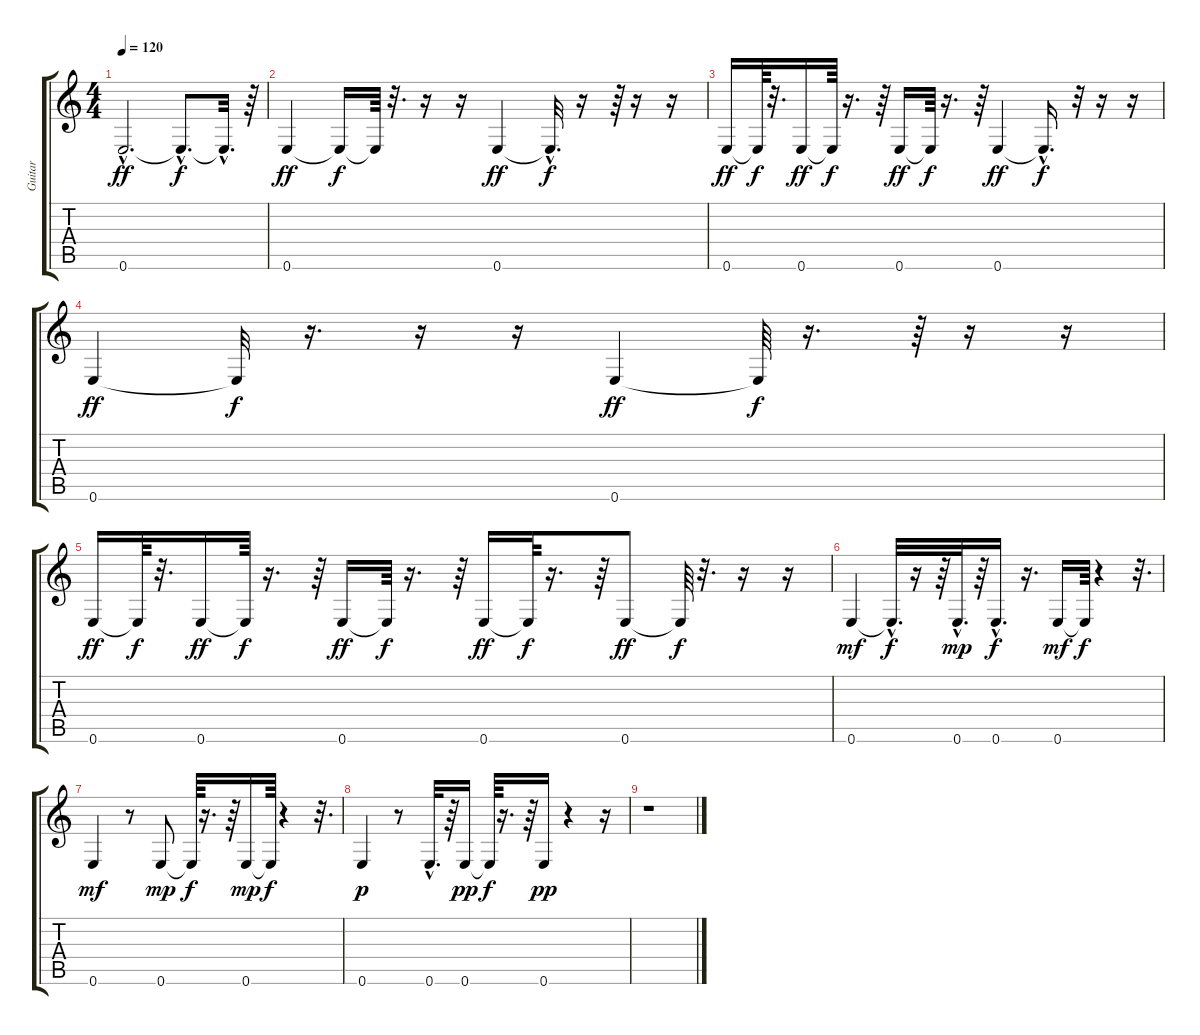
\track ("Guitar" "Guitar") {instrument acousticguitarnylon}
\staff {score tabs}
\tuning (E4 B3 G3 D3 A2 E2) {hide}
\ts (4 4)
\tempo 120
\clef g2
\ks c
0.6{hac}.2{d dy ff} 0.6{hac t}.8{d dy f} 0.6{hac t}.32{d} r.64 |
0.6.4{dy ff} 0.6{t}.16{dy f} 0.6{t}.64 r.32{d} r.16 r.16 0.6.4{dy ff} 0.6{hac t}.32{d dy f} r.16 r.64 r.16 r.16 |
0.6.16{dy ff} 0.6{t}.64{dy f} r.32{d} 0.6.16{dy ff} 0.6{t}.64{dy f} r.16{d} r.64 0.6.16{dy ff} 0.6{t}.64{dy f} r.16{d} r.64 0.6.4{dy ff} 0.6{hac t}.16{d dy f} r.32 r.16 r.16 |
0.6.4{dy ff} 0.6{t}.32{dy f} r.16{d} r.16 r.16 0.6.4{dy ff} 0.6{t}.64{dy f} r.16{d} r.64 r.16 r.16 |
0.6.16{dy ff} 0.6{t}.64{dy f} r.32{d} 0.6.16{dy ff} 0.6{t}.64{dy f} r.16{d} r.64 0.6.16{dy ff} 0.6{t}.64{dy f} r.16{d} r.64 0.6.16{dy ff} 0.6{t}.64{dy f} r.16{d} r.64 0.6.8{dy ff} 0.6{t}.64{dy f} r.32{d} r.16 r.16 |
0.6.4{dy mf} 0.6{hac t}.32{d dy f} r.16 r.64 0.6{hac}.32{d dy mp} r.64 0.6{hac}.16{d dy f} r.16{d} 0.6.16{dy mf} 0.6{t}.64{dy f} r.4 r.32{d} |
0.6.4{dy mf} r.8 0.6.8{dy mp} 0.6{t}.64{dy f} r.16{d} r.64 0.6.16{dy mp} 0.6{t}.64{dy f} r.4 r.32{d} |
0.6.4{dy p} r.8 0.6{hac}.32{d} r.64 0.6.16{dy pp} 0.6{t}.64{dy f} r.16{d} r.64 0.6.16{dy pp} r.4 r.16 |
r.1
